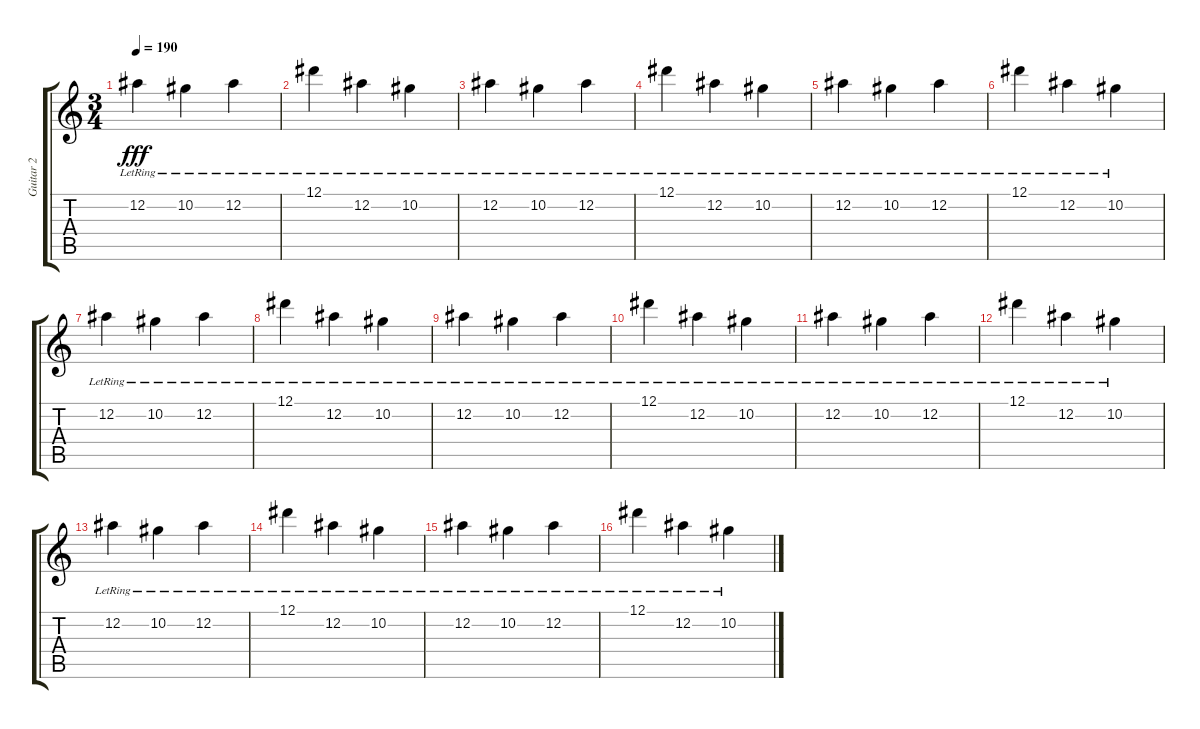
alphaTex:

\track ("Guitar 2" "Guitar 2") {instrument electricguitarclean}
\staff {score tabs}
\tuning (Eb4 Bb3 Gb3 Db3 Ab2 Db2) {hide}
\ts (3 4)
\tempo 190
\clef g2
\ks c
12.2{lr}.4{dy fff} 10.2{lr}.4 12.2{lr}.4 |
12.1{lr}.4 12.2{lr}.4 10.2{lr}.4 |
12.2{lr}.4 10.2{lr}.4 12.2{lr}.4 |
12.1{lr}.4 12.2{lr}.4 10.2{lr}.4 |
12.2{lr}.4 10.2{lr}.4 12.2{lr}.4 |
12.1{lr}.4 12.2{lr}.4 10.2{lr}.4 |
12.2{lr}.4 10.2{lr}.4 12.2{lr}.4 |
12.1{lr}.4 12.2{lr}.4 10.2{lr}.4 |
12.2{lr}.4 10.2{lr}.4 12.2{lr}.4 |
12.1{lr}.4 12.2{lr}.4 10.2{lr}.4 |
12.2{lr}.4 10.2{lr}.4 12.2{lr}.4 |
12.1{lr}.4 12.2{lr}.4 10.2{lr}.4 |
12.2{lr}.4 10.2{lr}.4 12.2{lr}.4 |
12.1{lr}.4 12.2{lr}.4 10.2{lr}.4 |
12.2{lr}.4 10.2{lr}.4 12.2{lr}.4 |
12.1{lr}.4 12.2{lr}.4 10.2{lr}.4
